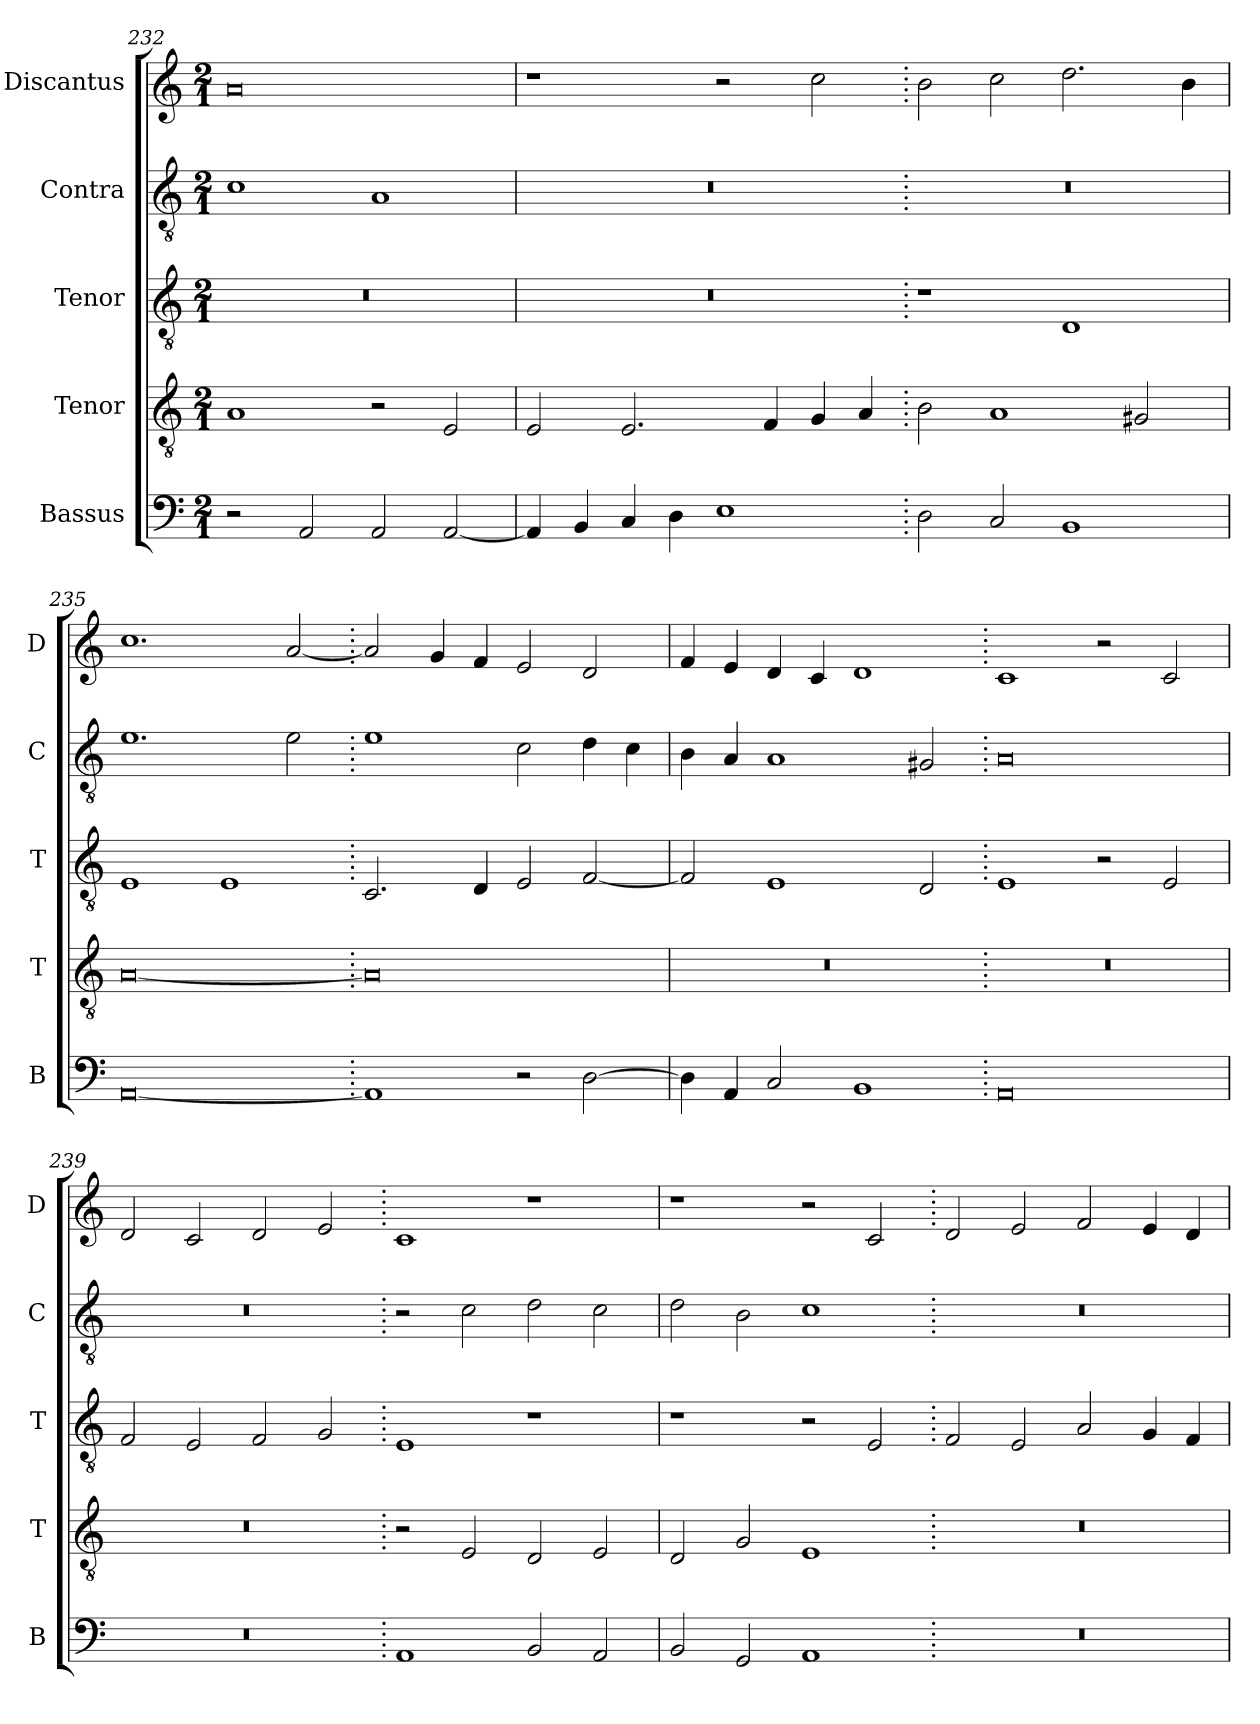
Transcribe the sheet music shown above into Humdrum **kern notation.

**kern	**kern	**kern	**kern	**kern
*part5	*part4	*part3	*part2	*part1
*staff5	*staff4	*staff3	*staff2	*staff1
*I"Bassus	*I"Tenor	*I"Tenor	*I"Contra	*I"Discantus
*I'B	*I'T	*I'T	*I'C	*I'D
*clefF4	*clefGv2	*clefGv2	*clefGv2	*clefG2
*k[]	*k[]	*k[]	*k[]	*k[]
*M2/1	*M2/1	*M2/1	*M2/1	*M2/1
=232	=232	=232	=232	=232
2r	1A	0r	1c	0a
2AA/	.	.	.	.
2AA/	2r	.	1A	.
[2AA/	2E/	.	.	.
=233	=233	=233	=233	=233
4AA/]	2E/	0r	0r	1r
4BB/	.	.	.	.
4C/	2.E/	.	.	.
4D\	.	.	.	.
1E	.	.	.	2r
.	4F/	.	.	.
.	4G/	.	.	2cc\
.	4A/	.	.	.
=234.	=234.	=234.	=234.	=234.
2D\	2B\	1r	0r	2b\
2C/	1A	.	.	2cc\
1BB	.	1D	.	2.dd\
.	2G#X/	.	.	.
.	.	.	.	4b\
=235	=235	=235	=235	=235
[0AA	[0A	1E	1.e	1.cc
.	.	1E	.	.
.	.	.	2e\	[2a/
=236.	=236.	=236.	=236.	=236.
1AA]	0A]	2.C/	1e	2a/]
.	.	.	.	4g/
.	.	4D/	.	4f/
2r	.	2E/	2c\	2e/
[2D\	.	[2F/	4d\	2d/
.	.	.	4c\	.
=237	=237	=237	=237	=237
4D\]	0r	2F/]	4B\	4f/
4AA/	.	.	4A/	4e/
2C/	.	1E	1A	4d/
.	.	.	.	4c/
1BB	.	.	.	1d
.	.	2D/	2G#X/	.
=238.	=238.	=238.	=238.	=238.
0AA	0r	1E	0A	1c
.	.	2r	.	2r
.	.	2E/	.	2c/
=239	=239	=239	=239	=239
0r	0r	2F/	0r	2d/
.	.	2E/	.	2c/
.	.	2F/	.	2d/
.	.	2G/	.	2e/
=240.	=240.	=240.	=240.	=240.
1AA	2r	1E	2r	1c
.	2E/	.	2c\	.
2BB/	2D/	1r	2d\	1r
2AA/	2E/	.	2c\	.
=241	=241	=241	=241	=241
2BB/	2D/	1r	2d\	1r
2GG/	2G/	.	2B\	.
1AA	1E	2r	1c	2r
.	.	2E/	.	2c/
=242.	=242.	=242.	=242.	=242.
0r	0r	2F/	0r	2d/
.	.	2E/	.	2e/
.	.	2A/	.	2f/
.	.	4G/	.	4e/
.	.	4F/	.	4d/
=	=	=	=	=
*-	*-	*-	*-	*-
